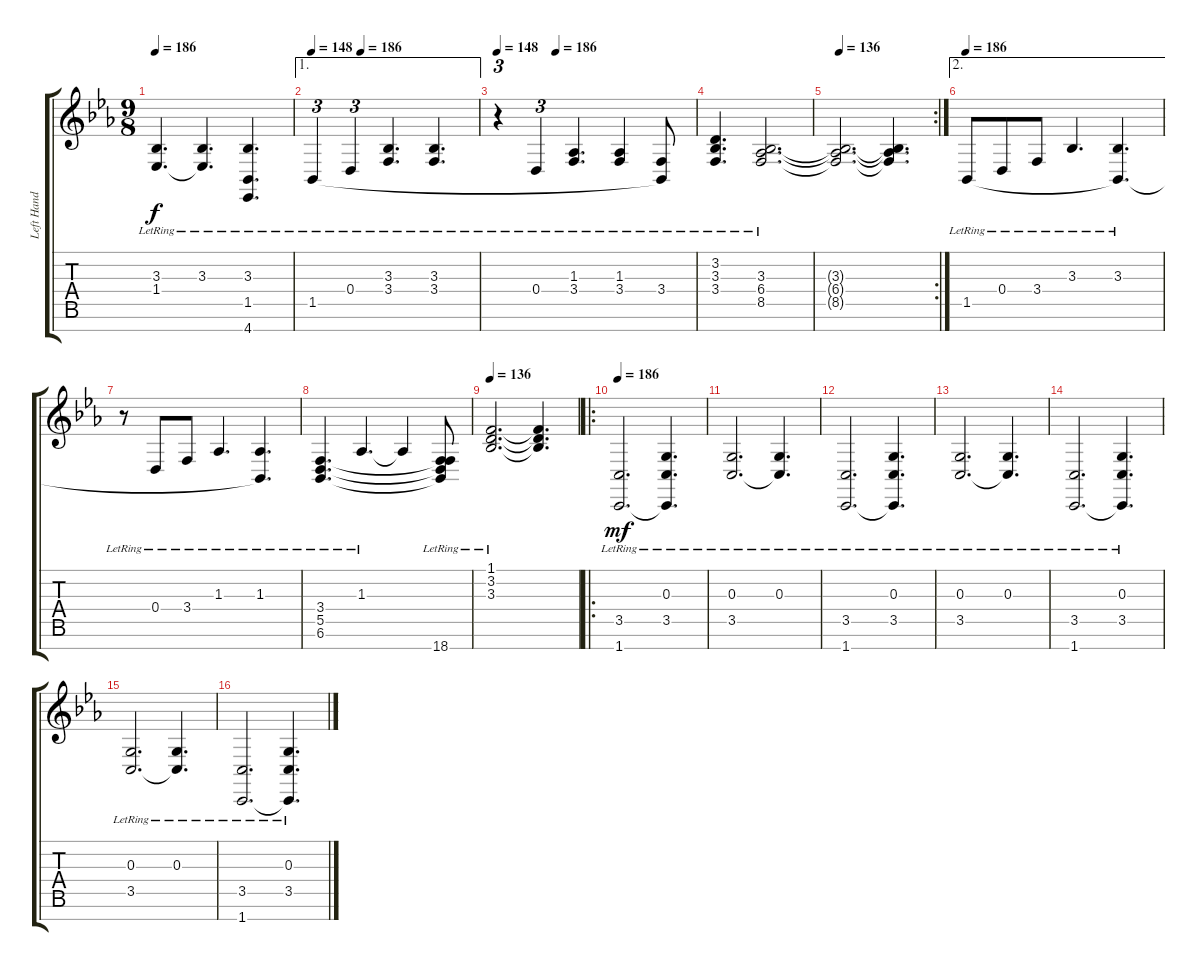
\track ("Left Hand" "Left Hand") {instrument acousticgrandpiano}
\staff {score tabs}
\tuning (E4 B3 G3 D3 A2 E2 B1) {hide}
\ts (9 8)
\tempo 186
\clef g2
\ks eb
(3.3{t} 1.4{lr}).4{d dy f} (3.3{lr} 1.4{t}).4{d} (3.3{lr} 1.5{t} 4.7{t}).4{d} |
\ae 1
\tempo 148
\tempo (186 0.2962962962962963)
1.5{lr}.4{tu (3 2)} 0.4{lr}.4{tu (3 2)} (3.3{lr} 3.4{lr}).4{d} (3.3{lr} 3.4{lr}).4{d} |
\tempo 148
\tempo (186 0.2962962962962963)
r.4{tu (3 2)} 0.4{lr}.4{tu (3 2)} (1.3{lr} 3.4{lr}).4{d} (1.3{lr} 3.4{lr}).4 (3.4{lr} 1.5{t}).8 |
(3.2{lr} 3.3{lr} 3.4{lr}).4{d} (3.3{lr} 6.4{lr} 8.5{lr}).2{d} |
\rc 2
\tempo 136
(3.3{t} 6.4{t} 8.5{t}).2{d} (3.3{t} 6.4{t} 8.5{t}).4{d} |
\ae 2
\tempo 186
1.5{lr}.8 0.4{lr}.8 3.4{lr}.8 3.3{lr}.4{d} (3.3{lr} 1.5{t}).4{d} |
r.8 0.4{lr}.8 3.4{lr}.8 1.3{lr}.4{d} (1.3{lr} 1.5{t}).4{d} |
(3.4{lr} 5.5{lr} 6.6{lr}).4{d} 1.3{lr}.4{d} 1.3{t}.4 (3.4{t} 5.5{t} 6.6{t} 18.7{lr}).8 |
\tempo 136
(1.1{lr} 3.2{lr} 3.3{lr}).2{d} (1.1{t} 3.2{t} 3.3{t}).4{d} |
\ro
\tempo 186
(3.5{lr} 1.7{lr}).2{d dy mf} (0.3{lr} 3.5{lr} 1.7{t}).4{d} |
(0.3{lr} 3.5{lr}).2{d} (0.3{lr} 3.5{t}).4{d} |
(3.5{lr} 1.7{lr}).2{d} (0.3{lr} 3.5{lr} 1.7{t}).4{d} |
(0.3{lr} 3.5{lr}).2{d} (0.3{lr} 3.5{t}).4{d} |
(3.5{lr} 1.7{lr}).2{d} (0.3{lr} 3.5{lr} 1.7{t}).4{d} |
(0.3{lr} 3.5{lr}).2{d} (0.3{lr} 3.5{t}).4{d} |
(3.5{lr} 1.7{lr}).2{d} (0.3{lr} 3.5{lr} 1.7{t}).4{d}
